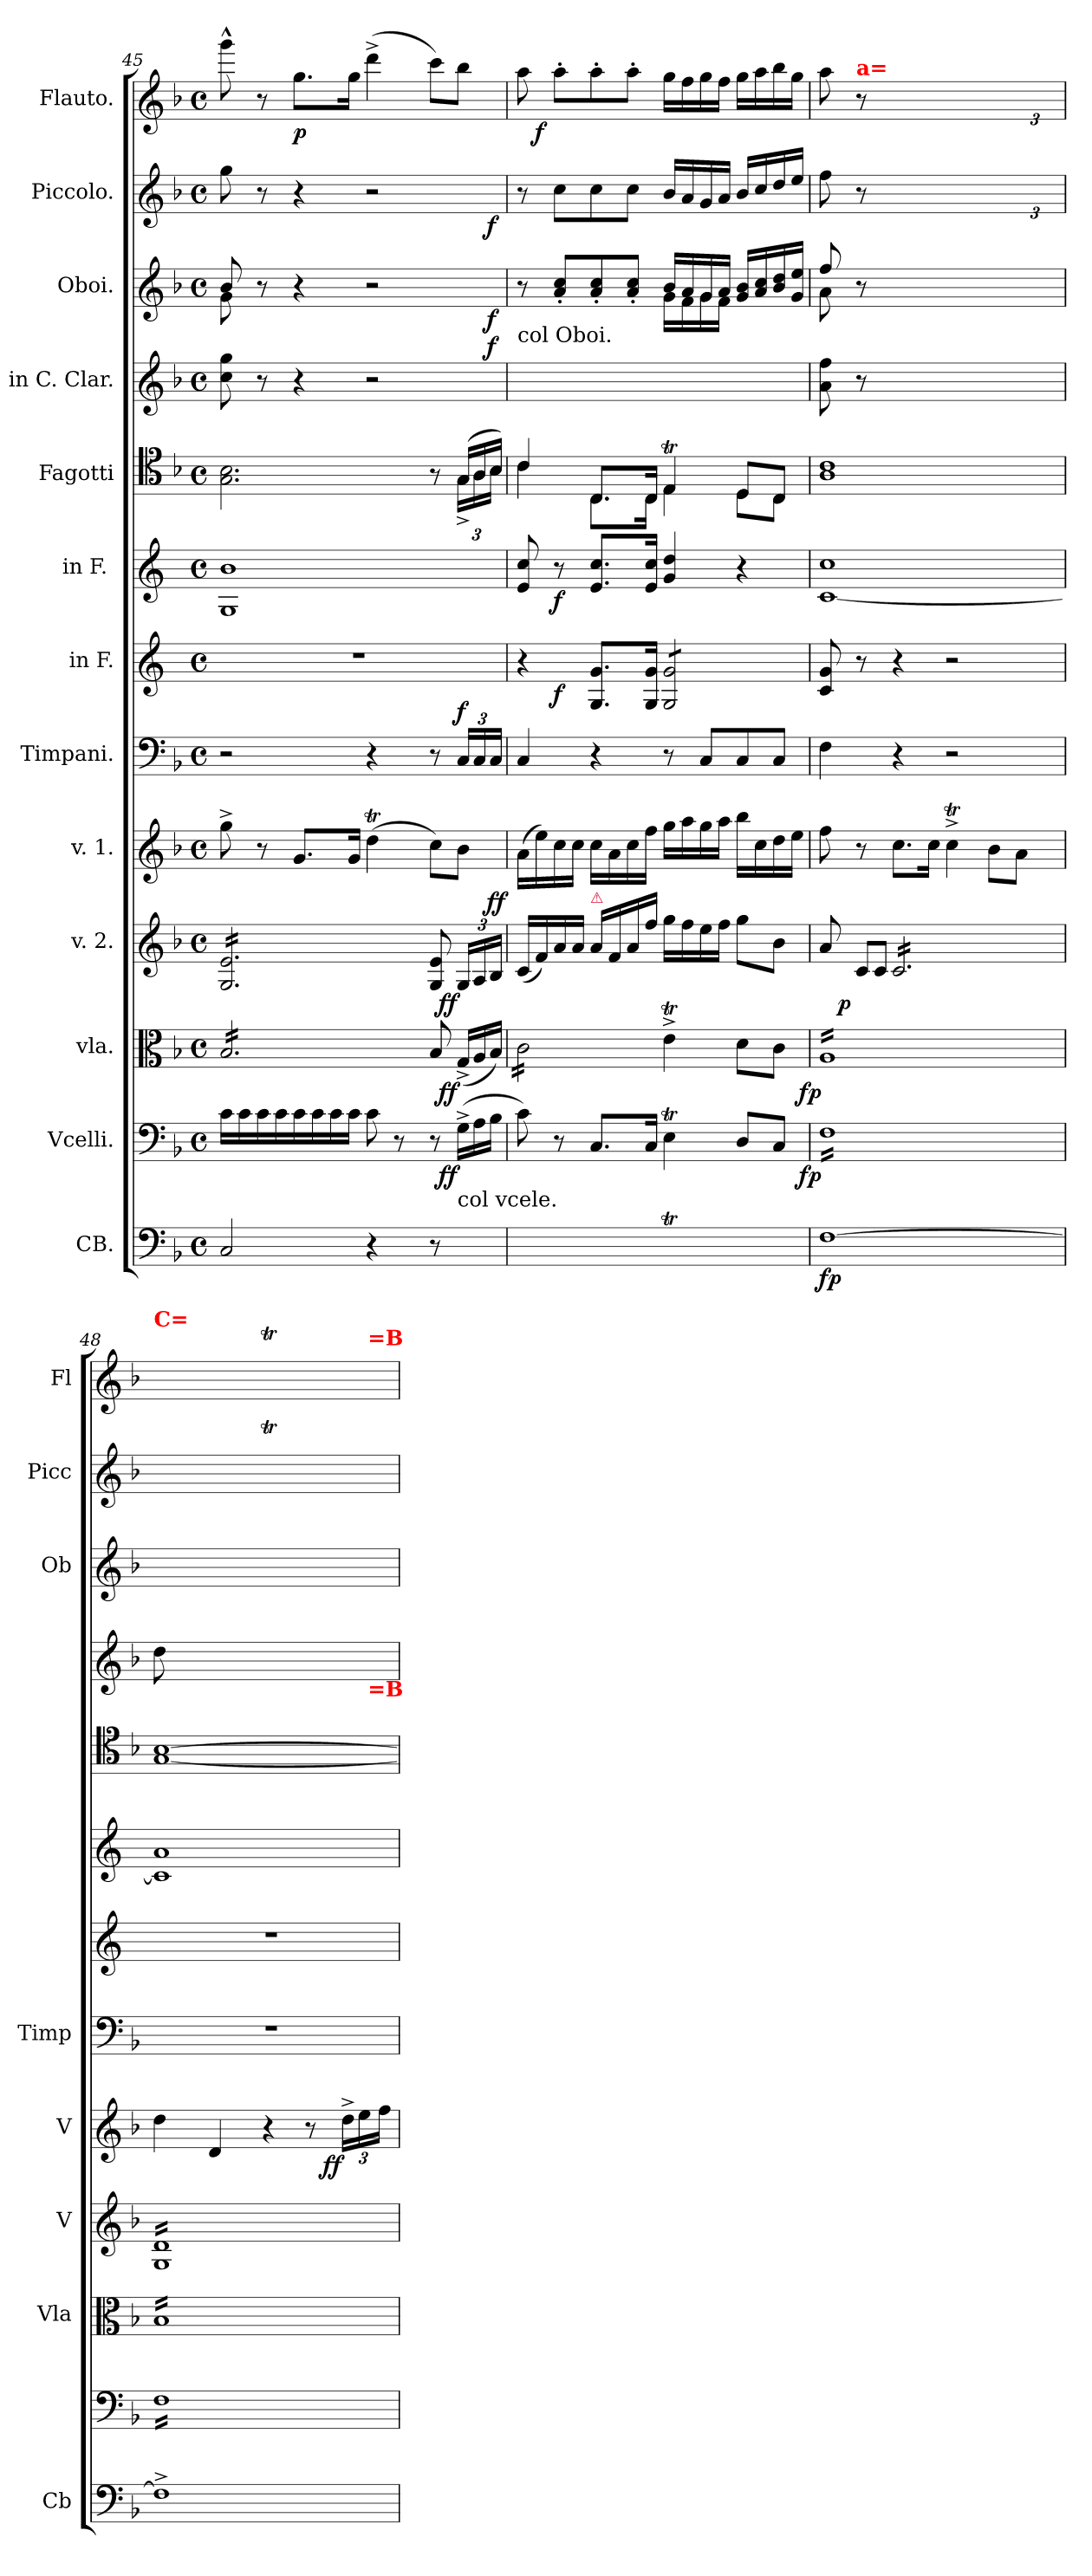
**kern	**dynam	**kern	**dynam	**kern	**dynam	**kern	**dynam	**kern	**dynam	**kern	**dynam	**kern	**dynam	**kern	**dynam	**kern	**kern	**dynam	**kern	**dynam	**kern	**dynam	**kern	**dynam
*part13	*part13	*part12	*part12	*part11	*part11	*part10	*part10	*part9	*part9	*part8	*part8	*part7	*part7	*part6	*part6	*part5	*part4	*part4	*part3	*part3	*part2	*part2	*part1	*part1
*staff13	*staff13	*staff12	*staff12	*staff11	*staff11	*staff10	*staff10	*staff9	*staff9	*staff8	*staff8	*staff7	*staff7	*staff6	*staff6	*staff5	*staff4	*staff4	*staff3	*staff3	*staff2	*staff2	*staff1	*staff1
*I"CB.	*	*I"Vcelli.	*	*I"vla.	*	*I"v. 2.	*	*I"v. 1.	*	*I"Timpani.	*	*I"in F.	*	*I"in F. 	*	*I"Fagotti	*I"in C. Clar.	*	*I"Oboi.	*	*I"Piccolo.	*	*I"Flauto.	*
*I'Cb	*	*	*	*I'Vla	*	*I'V	*	*I'V	*	*I'Timp	*	*	*	*	*	*	*	*	*I'Ob	*	*I'Picc	*	*I'Fl	*
*clefF4	*	*clefF4	*	*clefC3	*	*clefG2	*	*clefG2	*	*clefF4	*	*clefG2	*	*clefG2	*	*clefC4	*clefG2	*	*clefG2	*	*clefG2	*	*clefG2	*
*	*	*	*	*	*	*	*	*	*	*	*	*ITrd4c7	*	*ITrd4c7	*	*	*	*	*	*	*	*	*	*
*k[b-]	*	*k[b-]	*	*k[b-]	*	*k[b-]	*	*k[b-]	*	*k[b-]	*	*k[b-]	*	*k[b-]	*	*k[b-]	*k[b-]	*	*k[b-]	*	*k[b-]	*	*k[b-]	*
*M4/4	*	*M4/4	*	*M4/4	*	*M4/4	*	*M4/4	*	*M4/4	*	*M4/4	*	*M4/4	*	*M4/4	*M4/4	*	*M4/4	*	*M4/4	*	*M4/4	*
*met(c)	*	*met(c)	*	*met(c)	*	*met(c)	*	*met(c)	*	*met(c)	*	*met(c)	*	*met(c)	*	*met(c)	*met(c)	*	*met(c)	*	*met(c)	*	*met(c)	*
=45	=45	=45	=45	=45	=45	=45	=45	=45	=45	=45	=45	=45	=45	=45	=45	=45	=45	=45	=45	=45	=45	=45	=45	=45
!	!	!	!	!	!	!	!	!	!	!	!	!	!	!	!	!LO:N:vis=1	!	!	!	!	!	!	!	!
*	*	*	*	*	*	*	*	*^	*	*	*	*	*	*	*	*^	*^	*	*^	*	*^	*	*	*
*	*	*	*	*	*	*	*	*	*	*	*	*	*	*	*	*	*	*	*	*	*	*	*^	*	*	*	*	*	*
*	*	*	*	*tremolo	*	*	*	*	*	*	*	*	*	*	*	*	*	*	*	*	*	*	*	*	*	*	*	*	*	*
*	*	*	*	*	*	*tremolo	*	*	*	*	*	*	*	*	*	*	*	*	*	*	*	*	*	*	*	*	*	*	*	*
2C/	.	16c\LL	.	16B-/LL	.	16G/ 16e/LL	.	8gg^\	3%2ryy	.	2r	.	1r	.	1C/ 1e/	.	2.G\ 2.B-\	2ryy	8cc\ 8gg\	3%2ryy	.	8b-/	8g\	3%2ryy	.	8gg\	3%2ryy	.	8ggg^^\	.
.	.	16c\	.	16B-/	.	16G/ 16e/	.	.	.	.	.	.	.	.	.	.	.	.	.	.	.	.	.	.	.	.	.	.	.	.
.	.	16c\	.	16B-/	.	16G/ 16e/	.	8r	.	.	.	.	.	.	.	.	.	.	8r	.	.	8r	8ryy	.	.	8r	.	.	8r	.
.	.	16c\	.	16B-/	.	16G/ 16e/	.	.	.	.	.	.	.	.	.	.	.	.	.	.	.	.	.	.	.	.	.	.	.	.
.	.	16c\	.	16B-/	.	16G/ 16e/	.	8.g/L	.	.	.	.	.	.	.	.	.	.	4r	.	.	4r	4ryy	.	.	4r	.	.	8.gg\L	p
.	.	16c\	.	16B-/	.	16G/ 16e/	.	.	.	.	.	.	.	.	.	.	.	.	.	.	.	.	.	.	.	.	.	.	.	.
.	.	16c\	.	16B-/	.	16G/ 16e/	.	.	.	.	.	.	.	.	.	.	.	.	.	.	.	.	.	.	.	.	.	.	.	.
.	.	16c\JJ	.	16B-/	.	16G/ 16e/	.	16g/Jk	.	.	.	.	.	.	.	.	.	.	.	.	.	.	.	.	.	.	.	.	16gg\Jk	.
4r	.	8c\	.	16B-/	.	16G/ 16e/	.	(4ddT\	.	.	4r	.	.	.	.	.	.	4ryy	2r	.	.	2r	2ryy	.	.	2r	.	.	(4ddd^\	.
.	.	.	.	16B-/	.	16G/ 16e/	.	.	.	.	.	.	.	.	.	.	.	.	.	.	.	.	.	.	.	.	.	.	.	.
.	.	8r	.	16B-/	.	16G/ 16e/	.	.	.	.	.	.	.	.	.	.	.	.	.	.	.	.	.	.	.	.	.	.	.	.
.	.	.	.	.	.	.	.	.	6..ryy	.	.	.	.	.	.	.	.	.	.	6..ryy	.	.	.	6..ryy	.	.	6..ryy	.	.	.
.	.	.	.	16B-/JJ	.	16G/ 16e/JJ	.	.	.	.	.	.	.	.	.	.	.	.	.	.	.	.	.	.	.	.	.	.	.	.
*	*	*	*	*	*	*Xtremolo	*	*	*	*	*	*	*	*	*	*	*	*	*	*	*	*	*	*	*	*	*	*	*	*
*	*	*	*	*Xtremolo	*	*	*	*	*	*	*	*	*	*	*	*	*	*	*	*	*	*	*	*	*	*	*	*	*	*
8r	.	8r	.	8B-/	.	8G/ 8e/	.	8cc\L)	.	.	8r	.	.	.	.	.	8r	8ryy	.	.	.	.	.	.	.	.	.	.	8ccc\L)	.
*Xtuplet	*	*Xtuplet	*	*Xtuplet	*	*	*	*	*	*	*	*	*	*	*	*	*Xtuplet	*tuplet	*	*	*	*	*	*	*	*	*	*	*	*
!LO:TX:a:t=col vcele.	!	!	!	!	!	!	!	!	!	!	!	!	!	!	!	!	!	!	!	!	!	!	!	!	!	!	!	!	!	!
!	!	!	!LO:DY:rj	!	!LO:DY:rj	!	!LO:DY:rj	!	!	!	!	!LO:DY:a	!	!	!	!	!	!	!	!	!	!	!	!	!	!	!	!	!	!
24G^\LLyy	.	(24G^\LL	ff	(24G^</LL	ff	24G/LL	ff	8b-\J	.	.	24C/LL	f	.	.	.	.	(24G/LL	24G^\LL	.	.	.	.	.	.	.	.	.	.	8bb-\J	.
24A\yy	.	24A\	.	24A/	.	24A/	.	.	.	.	24C/	.	.	.	.	.	24A/	24A\	.	.	.	.	.	.	.	.	.	.	.	.
!	!	!	!	!	!	!	!	!	!	!	!	!	!	!	!	!	!	!	!	!	!LO:DY:a	!	!	!	!	!	!	!	!	!
24B-\JJyy	.	24B-\JJ	.	24B-/JJ)	.	24B-/JJ	.	.	24ryy	ff	24C/JJ	.	.	.	.	.	24B-/JJ)	24B-\JJ	.	24ryy	f	.	.	24ryy	f	.	24ryy	f	.	.
=46	=46	=46	=46	=46	=46	=46	=46	=46	=46	=46	=46	=46	=46	=46	=46	=46	=46	=46	=46	=46	=46	=46	=46	=46	=46	=46	=46	=46	=46	=46
*	*	*	*	*	*	*	*	*	*	*	*	*	*^	*	*	*	*	*	*	*	*	*	*	*	*	*	*	*	*^	*
!	!	!	!	!	!	!	!	!	!	!	!	!	!	!	!	!	!	!	!	!LO:TX:a:t=col Oboi.	!	!	!	!	!	!	!	!	!	!	!	!
*	*	*	*	*	*	*	*	*	*	*	*	*	*	*	*	*	*	*	*	*	*	*	*	*v	*v	*	*	*	*	*	*	*
*	*	*	*	*	*	*	*	*v	*v	*	*	*	*	*	*	*	*	*	*	*	*	*	*	*	*	*v	*v	*	*	*	*
*	*	*	*	*tremolo	*	*	*	*	*	*	*	*	*	*	*	*	*	*	*	*	*	*	*	*	*	*	*	*	*
8c\yy	.	8c\)	.	16c\LL	.	(16c/LL	.	(16a\LL	.	4C/	.	4r	8ryy	.	8A/ 8f/	.	4c/	4c\	8ryy	2ryy	.	8r	2ryy	.	8r	.	8aa\	16ryy	.
.	.	.	.	16c\	.	16f/)	.	16ee\)	.	.	.	.	.	.	.	.	.	.	.	.	.	.	.	.	.	.	.	2...ryy	f
8ryy	.	8r	.	16c\	.	16a/	.	16cc\	.	.	.	.	2..ryy	f	8r	f	.	.	8ayy'/ 8ccyy'/L	.	.	8a'/ 8cc'/L	.	.	8cc\L	.	8aa'\L	.	.
.	.	.	.	16c\	.	16a/JJ	.	16cc\JJ	.	.	.	.	.	.	.	.	.	.	.	.	.	.	.	.	.	.	.	.	.
!	!	!	!	!	!	!LO:TX:a:color=crimson:t=⚠	!	!	!	!	!	!	!	!	!	!	!	!	!	!	!	!	!	!	!	!	!	!	!
8.C/Lyy	.	8.C/L	.	16c\	.	16a/LL	.	16cc\LL	.	4r	.	8.C/ 8.c/L	.	.	8.A/ 8.f/L	.	8.C/L	8.C\L	8ayy'/ 8ccyy'/	.	.	8a'/ 8cc'/	.	.	8cc\	.	8aa'\	.	.
.	.	.	.	16c\	.	16f/	.	16a\	.	.	.	.	.	.	.	.	.	.	.	.	.	.	.	.	.	.	.	.	.
.	.	.	.	16c\	.	16a/	.	16cc\	.	.	.	.	.	.	.	.	.	.	8ayy'/ 8ccyy'/J	.	.	8a'/ 8cc'/J	.	.	8cc\J	.	8aa'\J	.	.
16C/Jkyy	.	16C/Jk	.	16c\JJ	.	16ff/JJ	.	16ff\JJ	.	.	.	16C/ 16c/Jk	.	.	16A/ 16f/Jk	.	16C/Jk	16C\Jk	.	.	.	.	.	.	.	.	.	.	.
*	*	*	*	*Xtremolo	*	*	*	*	*	*	*	*	*	*	*	*	*	*	*	*	*	*	*	*	*	*	*	*	*
*	*	*	*	*	*	*	*	*	*	*	*	*tremolo	*	*	*	*	*	*	*	*	*	*	*	*	*	*	*	*	*
4Et\yy	.	4Et\	.	4et^<\	.	16gg\LL	.	16gg\LL	.	8r	.	8C/ 8c/L	.	.	4c/ 4g/	.	4Et/	4E\	16b-/LLyy	16g\LLyy	.	16b-/LL	16g\LL	.	16b-/LL	.	16gg\LL	.	.
.	.	.	.	.	.	16ff\	.	16aa\	.	.	.	.	.	.	.	.	.	.	16a/yy	16f\yy	.	16a/	16f\	.	16a/	.	16ff\	.	.
.	.	.	.	.	.	16ee\	.	16gg\	.	8C/L	.	8C/ 8c/	.	.	.	.	.	.	16g/yy	16g\yy	.	16g/	16g\	.	16g/	.	16gg\	.	.
.	.	.	.	.	.	16ff\JJ	.	16aa\JJ	.	.	.	.	.	.	.	.	.	.	16a/JJyy	16f\JJyy	.	16a/JJ	16f\JJ	.	16a/JJ	.	16ff\JJ	.	.
8D/Lyy	.	8D/L	.	8d\L	.	8gg\L	.	16bb-\LL	.	8C/	.	8C/ 8c/	.	.	4r	.	8D/L	8D\L	16gyy/ 16b-yy/LL	4ryy	.	16g/ 16b-/LL	4ryy	.	16b-/LL	.	16gg\LL	.	.
.	.	.	.	.	.	.	.	16cc\	.	.	.	.	.	.	.	.	.	.	16ayy/ 16ccyy/	.	.	16a/ 16cc/	.	.	16cc/	.	16aa\	.	.
8C/Jyy	.	8C/J	.	8c\J	.	8b-\J	.	16dd\	.	8C/J	.	8C/ 8c/J	.	.	.	.	8C/J	8C\J	16b-yy/ 16ddyy/	.	.	16b-/ 16dd/	.	.	16dd/	.	16bb-\	.	.
*	*	*	*	*	*	*	*	*	*	*	*	*Xtremolo	*	*	*	*	*	*	*	*	*	*	*	*	*	*	*	*	*
.	.	.	.	.	.	.	.	16ee\JJ	.	.	.	.	.	.	.	.	.	.	16gyy/ 16eeyy/JJ	.	.	16g/ 16ee/JJ	.	.	16ee/JJ	.	16gg\JJ	.	.
*	*	*	*	*	*	*	*	*	*	*	*	*	*	*	*	*	*v	*v	*	*	*	*	*	*	*	*	*	*	*
=47	=47	=47	=47	=47	=47	=47	=47	=47	=47	=47	=47	=47	=47	=47	=47	=47	=47	=47	=47	=47	=47	=47	=47	=47	=47	=47	=47	=47
!	!	!	!LO:DY:rj	!	!LO:DY:rj	!	!	!	!	!	!	!	!	!	!	!	!	!	!	!	!	!	!	!	!	!	!	!
*	*	*	*	*	*	*^	*	*	*	*	*	*v	*v	*	*	*	*	*	*	*	*	*	*	*	*	*v	*v	*
*	*	*tremolo	*	*	*	*	*	*	*	*	*	*	*	*	*	*	*	*	*	*	*	*	*	*	*	*	*
*	*	*	*	*tremolo	*	*	*	*	*	*	*	*	*	*	*	*	*	*	*	*	*	*	*	*	*	*	*
[1F\	fp.	16F\LL	fp.	16A/LL	fp.	8a/	16ryy	.	8ff\	.	4F\	.	8F/ 8c/	.	[1F/ 1f/	.	1A\ 1c\	8a\ 8ff\	8ryy	.	8ff/	8a\	.	8ff\	.	8aa\	.
.	.	16F\	.	16A/	.	.	2...ryy	p	.	.	.	.	.	.	.	.	.	.	.	.	.	.	.	.	.	.	.
!	!	!	!	!	!	!	!	!	!	!	!	!	!	!	!	!	!	!	!	!	!	!	!	!	!	!LO:TX:a:B:color=red:t=a=	!
!	!	!	!	!	!	!LO:N:vis=8	!	!	!	!	!	!	!	!	!	!	!	!	!	!	!	!	!	!	!	!	!
.	.	16F\	.	16A/	.	16c/L	.	.	8r	.	.	.	8r	.	.	.	.	8r	8ryy	.	8r	8ryy	.	8r	.	8r	.
!	!	!	!	!	!	!LO:N:vis=8	!	!	!	!	!	!	!	!	!	!	!	!	!	!	!	!	!	!	!	!	!
.	.	16F\	.	16A/	.	16c/J	.	.	.	.	.	.	.	.	.	.	.	.	.	.	.	.	.	.	.	.	.
*	*	*	*	*	*	*tremolo	*	*	*	*	*	*	*	*	*	*	*	*	*	*	*	*	*	*	*	*	*
.	.	16F\	.	16A/	.	16c/LL	.	.	8.cc\L	.	4r	.	4r	.	.	.	.	4ryy	4ryy	.	4ryy	4ryy	.	4ryy	.	8.ccc\Lyy	.
.	.	16F\	.	16A/	.	16c/	.	.	.	.	.	.	.	.	.	.	.	.	.	.	.	.	.	.	.	.	.
.	.	16F\	.	16A/	.	16c/	.	.	.	.	.	.	.	.	.	.	.	.	.	.	.	.	.	.	.	.	.
.	.	16F\	.	16A/	.	16c/	.	.	16cc\Jk	.	.	.	.	.	.	.	.	.	.	.	.	.	.	.	.	16ccc\Jkyy	.
.	.	16F\	.	16A/	.	16c/	.	.	4ccT^\	.	2r	.	2r	.	.	.	.	4ryy	4ryy	.	4ryy	4ryy	.	4ryy	.	4ccc^\yy	.
.	.	16F\	.	16A/	.	16c/	.	.	.	.	.	.	.	.	.	.	.	.	.	.	.	.	.	.	.	.	.
.	.	16F\	.	16A/	.	16c/	.	.	.	.	.	.	.	.	.	.	.	.	.	.	.	.	.	.	.	.	.
.	.	16F\	.	16A/	.	16c/	.	.	.	.	.	.	.	.	.	.	.	.	.	.	.	.	.	.	.	.	.
.	.	16F\	.	16A/	.	16c/	.	.	8b-\L	.	.	.	.	.	.	.	.	8ryy	8ryy	.	8ryy	8ryy	.	8ryy	.	8bb-\yy	.
.	.	16F\	.	16A/	.	16c/	.	.	.	.	.	.	.	.	.	.	.	.	.	.	.	.	.	.	.	.	.
*	*	*	*	*	*	*	*	*	*	*	*	*	*	*	*	*	*	*Xtuplet	*	*	*Xtuplet	*	*	*	*	*	*
.	.	16F\	.	16A/	.	16c/	.	.	8a\J	.	.	.	.	.	.	.	.	24a^/LLyy	24a\LLyy	.	24a/LLyy	24a\LLyy	.	24aa^\LLyy	.	24aa^\LLyy	.
.	.	.	.	.	.	.	.	.	.	.	.	.	.	.	.	.	.	24b-/yy	24b-\yy	.	24b-/yy	24b-\yy	.	24bb-\yy	.	24bb-\yy	.
.	.	16F\JJ	.	16A/JJ	.	16c/JJ	.	.	.	.	.	.	.	.	.	.	.	.	.	.	.	.	.	.	.	.	.
.	.	.	.	.	.	.	.	.	.	.	.	.	.	.	.	.	.	24cc/JJyy	24cc\JJyy	.	24cc/JJyy	24cc\JJyy	.	24ccc\JJyy	.	24ccc\JJyy	.
=48	=48	=48	=48	=48	=48	=48	=48	=48	=48	=48	=48	=48	=48	=48	=48	=48	=48	=48	=48	=48	=48	=48	=48	=48	=48	=48	=48
*	*	*	*	*	*	*	*	*	*^	*	*	*	*	*	*	*	*	*	*	*	*	*	*	*	*	*	*
!	!	!	!	!	!	!	!	!	!	!	!	!	!	!	!	!	!	!	!	!	!	!	!	!	!	!	!LO:TX:a:B:color=red:t=C=	!
*	*	*	*	*	*	*v	*v	*	*	*	*	*	*	*	*	*	*	*	*	*	*	*	*	*	*	*	*	*
1F^<\]	.	16F\LL	.	16B-/LL	.	16G/ 16d/LL	.	4dd\	2ryy	.	1r	.	1r	.	1F]/ 1d/	.	[1G\ [1B-\	8dd/yy	8dd\	.	8dd/yy	8dd\yy	.	8ddd\yy	.	8ddd\yy	.
.	.	16F\	.	16B-/	.	16G/ 16d/	.	.	.	.	.	.	.	.	.	.	.	.	.	.	.	.	.	.	.	.	.
.	.	16F\	.	16B-/	.	16G/ 16d/	.	.	.	.	.	.	.	.	.	.	.	8ryy	8ryy	.	8ryy	8ryy	.	8ryy	.	8ryy	.
.	.	16F\	.	16B-/	.	16G/ 16d/	.	.	.	.	.	.	.	.	.	.	.	.	.	.	.	.	.	.	.	.	.
.	.	16F\	.	16B-/	.	16G/ 16d/	.	4d/	.	.	.	.	.	.	.	.	.	8.dd/Lyy	4ryy	.	8.dd/Lyy	4reyy	.	8.dd\Lyy	.	8.dd\Lyy	.
.	.	16F\	.	16B-/	.	16G/ 16d/	.	.	.	.	.	.	.	.	.	.	.	.	.	.	.	.	.	.	.	.	.
.	.	16F\	.	16B-/	.	16G/ 16d/	.	.	.	.	.	.	.	.	.	.	.	.	.	.	.	.	.	.	.	.	.
.	.	16F\	.	16B-/	.	16G/ 16d/	.	.	.	.	.	.	.	.	.	.	.	16dd/Jkyy	.	.	16dd/Jkyy	.	.	16dd\Jkyy	.	16dd\Jkyy	.
.	.	16F\	.	16B-/	.	16G/ 16d/	.	4r	4ryy	.	.	.	.	.	.	.	.	4b-^/yy	2ryy	.	4b-^</yy	2reyy	.	4bb-T^<\yy	.	4bb-T\yy	.
.	.	16F\	.	16B-/	.	16G/ 16d/	.	.	.	.	.	.	.	.	.	.	.	.	.	.	.	.	.	.	.	.	.
.	.	16F\	.	16B-/	.	16G/ 16d/	.	.	.	.	.	.	.	.	.	.	.	.	.	.	.	.	.	.	.	.	.
.	.	16F\	.	16B-/	.	16G/ 16d/	.	.	.	.	.	.	.	.	.	.	.	.	.	.	.	.	.	.	.	.	.
.	.	16F\	.	16B-/	.	16G/ 16d/	.	8r	16ryy	.	.	.	.	.	.	.	.	8.a/Lyy	.	.	8a/Lyy	.	.	8.aa\Lyy	.	8.aa\Lyy	.
.	.	16F\	.	16B-/	.	16G/ 16d/	.	.	8.ryy	ff	.	.	.	.	.	.	.	.	.	.	.	.	.	.	.	.	.
.	.	16F\	.	16B-/	.	16G/ 16d/	.	24dd^\LL	.	.	.	.	.	.	.	.	.	.	.	.	8g/Jyy	.	.	.	.	.	.
.	.	.	.	.	.	.	.	24ee\	.	.	.	.	.	.	.	.	.	.	.	.	.	.	.	.	.	.	.
!	!	!	!	!	!	!	!	!	!	!	!	!	!	!	!	!	!	!	!	!	!	!	!	!	!	!LO:TX:a:B:color=red:t==B	!
!	!	!	!	!	!	!	!	!	!	!	!	!	!	!	!	!	!	!LO:TX:b:B:color=red:t==B	!	!	!	!	!	!	!	!	!
.	.	16F\JJ	.	16B-/JJ	.	16G/ 16d/JJ	.	.	.	.	.	.	.	.	.	.	.	16g/Jkyy	.	.	.	.	.	16gg\Jkyy	.	16gg\Jkyy	.
*	*	*	*	*	*	*Xtremolo	*	*	*	*	*	*	*	*	*	*	*	*	*	*	*	*	*	*	*	*	*
*	*	*	*	*Xtremolo	*	*	*	*	*	*	*	*	*	*	*	*	*	*	*	*	*	*	*	*	*	*	*
*	*	*Xtremolo	*	*	*	*	*	*	*	*	*	*	*	*	*	*	*	*	*	*	*	*	*	*	*	*	*
.	.	.	.	.	.	.	.	24ff\JJ	.	.	.	.	.	.	.	.	.	.	.	.	.	.	.	.	.	.	.
*	*	*	*	*	*	*	*	*	*	*	*	*	*	*	*	*	*	*v	*v	*	*	*	*	*	*	*	*
*	*	*	*	*	*	*	*	*v	*v	*	*	*	*	*	*	*	*	*	*	*v	*v	*	*	*	*	*
=	=	=	=	=	=	=	=	=	=	=	=	=	=	=	=	=	=	=	=	=	=	=	=	=
*-	*-	*-	*-	*-	*-	*-	*-	*-	*-	*-	*-	*-	*-	*-	*-	*-	*-	*-	*-	*-	*-	*-	*-	*-
